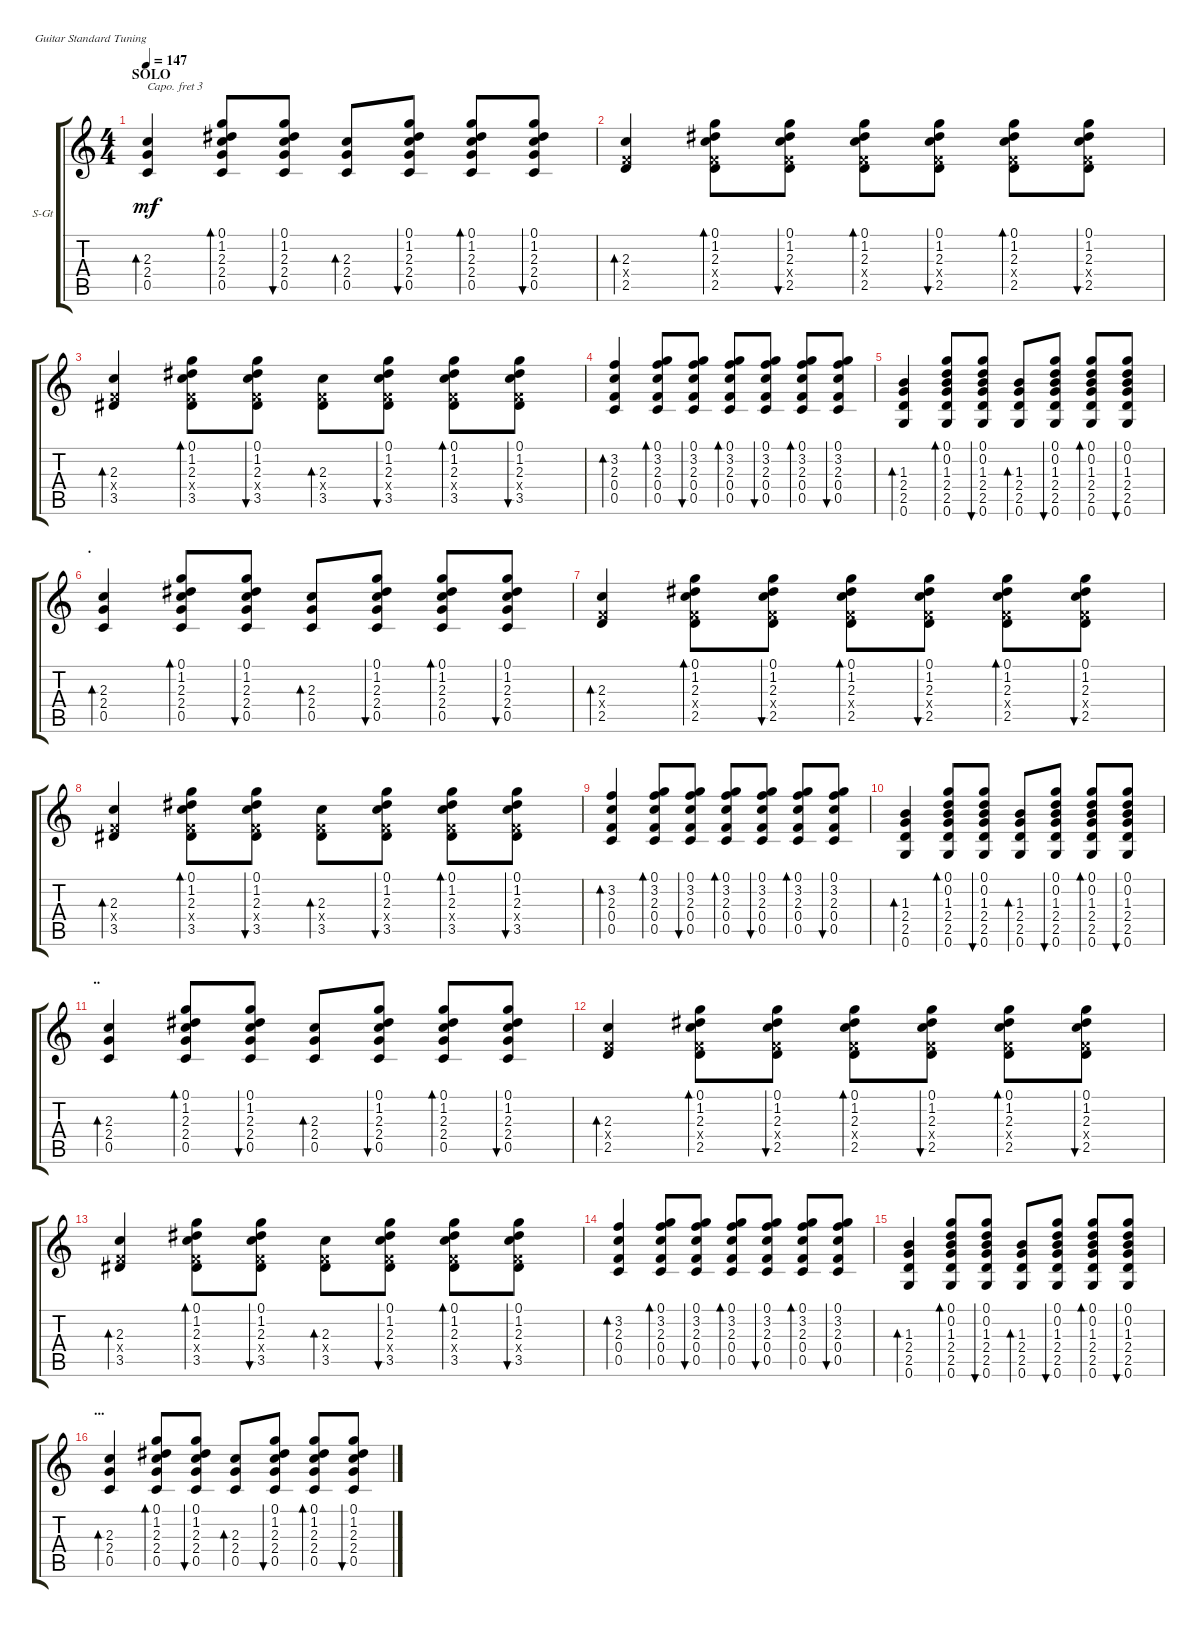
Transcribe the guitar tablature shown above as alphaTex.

\defaultSystemsLayout 4
\bracketExtendMode groupsimilarinstruments
\firstSystemTrackNameOrientation horizontal
\otherSystemsTrackNameOrientation horizontal
\track ("Steel Guitar" "S-Gt") {instrument acousticguitarsteel}
\staff {score tabs}
\capo 3
\tuning (E4 B3 G3 D3 A2 E2)
\ts (4 4)
\section ("" "SOLO")
\tempo 147
\clef g2
\ks c
(2.4 0.5 2.3).4{bd 30 dy mf} (2.4 0.5 2.3 1.2 0.1).8{bd 30} (2.4 0.5 2.3 1.2 0.1).8{bu 30} (2.4 0.5 2.3).8{bd 30} (2.4 0.5 2.3 1.2 0.1).8{bu 30} (2.4 0.5 2.3 1.2 0.1).8{bd 30} (2.4 0.5 2.3 1.2 0.1).8{bu 30} |
(0.4{x} 2.5 2.3).4{bd 30} (0.4{x} 2.5 2.3 1.2 0.1).8{bd 30} (0.4{x} 2.5 2.3 1.2 0.1).8{bu 30} (0.4{x} 2.5 2.3 1.2 0.1).8{bd 30} (0.4{x} 2.5 2.3 1.2 0.1).8{bu 30} (0.4{x} 2.5 2.3 1.2 0.1).8{bd 30} (0.4{x} 2.5 2.3 1.2 0.1).8{bu 30} |
(0.4{x} 3.5 2.3).4{bd 30} (0.4{x} 3.5 2.3 1.2 0.1).8{bd 30} (0.4{x} 3.5 2.3 1.2 0.1).8{bu 30} (0.4{x} 3.5 2.3).8{bd 30} (0.4{x} 3.5 2.3 1.2 0.1).8{bu 30} (0.4{x} 3.5 2.3 1.2 0.1).8{bd 30} (0.4{x} 3.5 2.3 1.2 0.1).8{bu 30} |
(0.4 0.5 2.3 3.2).4{bd 30} (0.4 0.5 2.3 3.2 0.1).8{bd 30} (0.4 0.5 2.3 3.2 0.1).8{bu 30} (0.4 0.5 2.3 3.2 0.1).8{bd 30} (0.4 0.5 2.3 3.2 0.1).8{bu 30} (0.4 0.5 2.3 3.2 0.1).8{bd 30} (0.4 0.5 2.3 3.2 0.1).8{bu 30} |
(2.4 2.5 1.3 0.6).4{bd 30} (2.4 2.5 1.3 0.2 0.1 0.6).8{bd 30} (2.4 2.5 1.3 0.2 0.1 0.6).8{bu 30} (2.4 2.5 1.3 0.6).8{bd 30} (2.4 2.5 1.3 0.2 0.1 0.6).8{bu 30} (2.4 2.5 1.3 0.2 0.1 0.6).8{bd 30} (2.4 2.5 1.3 0.2 0.1 0.6).8{bu 30} |
\section ("" ".")
(2.4 0.5 2.3).4{bd 30} (2.4 0.5 2.3 1.2 0.1).8{bd 30} (2.4 0.5 2.3 1.2 0.1).8{bu 30} (2.4 0.5 2.3).8{bd 30} (2.4 0.5 2.3 1.2 0.1).8{bu 30} (2.4 0.5 2.3 1.2 0.1).8{bd 30} (2.4 0.5 2.3 1.2 0.1).8{bu 30} |
(0.4{x} 2.5 2.3).4{bd 30} (0.4{x} 2.5 2.3 1.2 0.1).8{bd 30} (0.4{x} 2.5 2.3 1.2 0.1).8{bu 30} (0.4{x} 2.5 2.3 1.2 0.1).8{bd 30} (0.4{x} 2.5 2.3 1.2 0.1).8{bu 30} (0.4{x} 2.5 2.3 1.2 0.1).8{bd 30} (0.4{x} 2.5 2.3 1.2 0.1).8{bu 30} |
(0.4{x} 3.5 2.3).4{bd 30} (0.4{x} 3.5 2.3 1.2 0.1).8{bd 30} (0.4{x} 3.5 2.3 1.2 0.1).8{bu 30} (0.4{x} 3.5 2.3).8{bd 30} (0.4{x} 3.5 2.3 1.2 0.1).8{bu 30} (0.4{x} 3.5 2.3 1.2 0.1).8{bd 30} (0.4{x} 3.5 2.3 1.2 0.1).8{bu 30} |
(0.4 0.5 2.3 3.2).4{bd 30} (0.4 0.5 2.3 3.2 0.1).8{bd 30} (0.4 0.5 2.3 3.2 0.1).8{bu 30} (0.4 0.5 2.3 3.2 0.1).8{bd 30} (0.4 0.5 2.3 3.2 0.1).8{bu 30} (0.4 0.5 2.3 3.2 0.1).8{bd 30} (0.4 0.5 2.3 3.2 0.1).8{bu 30} |
(2.4 2.5 1.3 0.6).4{bd 30} (2.4 2.5 1.3 0.2 0.1 0.6).8{bd 30} (2.4 2.5 1.3 0.2 0.1 0.6).8{bu 30} (2.4 2.5 1.3 0.6).8{bd 30} (2.4 2.5 1.3 0.2 0.1 0.6).8{bu 30} (2.4 2.5 1.3 0.2 0.1 0.6).8{bd 30} (2.4 2.5 1.3 0.2 0.1 0.6).8{bu 30} |
\section ("" "..")
(2.4 0.5 2.3).4{bd 30} (2.4 0.5 2.3 1.2 0.1).8{bd 30} (2.4 0.5 2.3 1.2 0.1).8{bu 30} (2.4 0.5 2.3).8{bd 30} (2.4 0.5 2.3 1.2 0.1).8{bu 30} (2.4 0.5 2.3 1.2 0.1).8{bd 30} (2.4 0.5 2.3 1.2 0.1).8{bu 30} |
(0.4{x} 2.5 2.3).4{bd 30} (0.4{x} 2.5 2.3 1.2 0.1).8{bd 30} (0.4{x} 2.5 2.3 1.2 0.1).8{bu 30} (0.4{x} 2.5 2.3 1.2 0.1).8{bd 30} (0.4{x} 2.5 2.3 1.2 0.1).8{bu 30} (0.4{x} 2.5 2.3 1.2 0.1).8{bd 30} (0.4{x} 2.5 2.3 1.2 0.1).8{bu 30} |
(0.4{x} 3.5 2.3).4{bd 30} (0.4{x} 3.5 2.3 1.2 0.1).8{bd 30} (0.4{x} 3.5 2.3 1.2 0.1).8{bu 30} (0.4{x} 3.5 2.3).8{bd 30} (0.4{x} 3.5 2.3 1.2 0.1).8{bu 30} (0.4{x} 3.5 2.3 1.2 0.1).8{bd 30} (0.4{x} 3.5 2.3 1.2 0.1).8{bu 30} |
(0.4 0.5 2.3 3.2).4{bd 30} (0.4 0.5 2.3 3.2 0.1).8{bd 30} (0.4 0.5 2.3 3.2 0.1).8{bu 30} (0.4 0.5 2.3 3.2 0.1).8{bd 30} (0.4 0.5 2.3 3.2 0.1).8{bu 30} (0.4 0.5 2.3 3.2 0.1).8{bd 30} (0.4 0.5 2.3 3.2 0.1).8{bu 30} |
(2.4 2.5 1.3 0.6).4{bd 30} (2.4 2.5 1.3 0.2 0.1 0.6).8{bd 30} (2.4 2.5 1.3 0.2 0.1 0.6).8{bu 30} (2.4 2.5 1.3 0.6).8{bd 30} (2.4 2.5 1.3 0.2 0.1 0.6).8{bu 30} (2.4 2.5 1.3 0.2 0.1 0.6).8{bd 30} (2.4 2.5 1.3 0.2 0.1 0.6).8{bu 30} |
\section ("" "...")
(2.4 0.5 2.3).4{bd 30} (2.4 0.5 2.3 1.2 0.1).8{bd 30} (2.4 0.5 2.3 1.2 0.1).8{bu 30} (2.4 0.5 2.3).8{bd 30} (2.4 0.5 2.3 1.2 0.1).8{bu 30} (2.4 0.5 2.3 1.2 0.1).8{bd 30} (2.4 0.5 2.3 1.2 0.1).8{bu 30}
